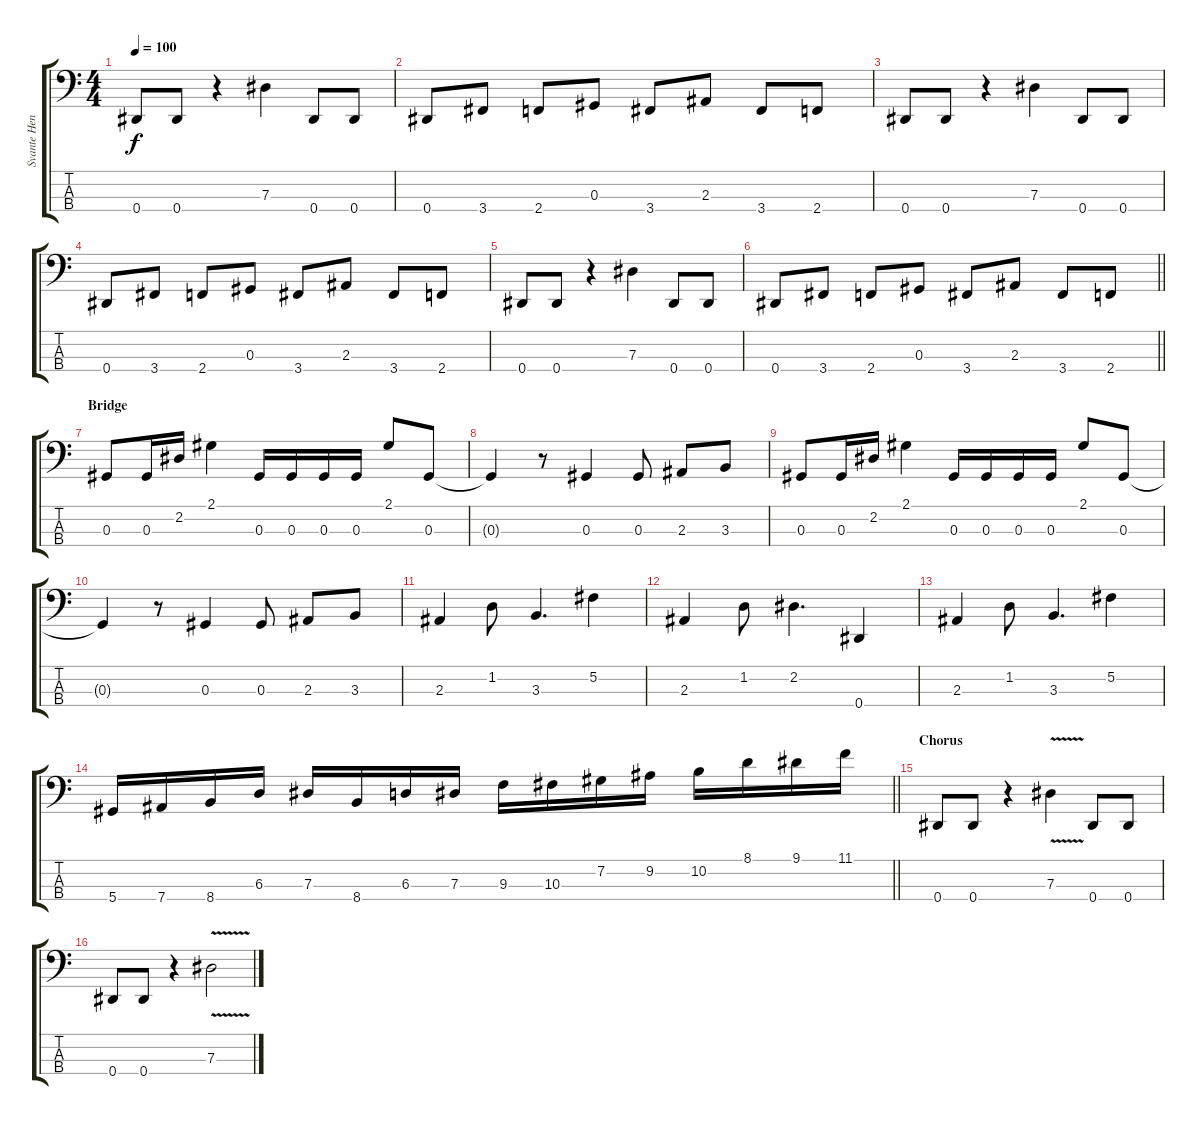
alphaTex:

\track ("Svante Henrysson" "Svante Hen") {instrument electricbasspick}
\staff {score tabs}
\tuning (Gb2 Db2 Ab1 Eb1) {hide}
\ts (4 4)
\tempo 100
\clef f4
\ks c
0.4.8{dy f} 0.4.8 r.4 7.3.4 0.4.8 0.4.8 |
0.4.8 3.4.8 2.4.8 0.3.8 3.4.8 2.3.8 3.4.8 2.4.8 |
0.4.8 0.4.8 r.4 7.3.4 0.4.8 0.4.8 |
0.4.8 3.4.8 2.4.8 0.3.8 3.4.8 2.3.8 3.4.8 2.4.8 |
0.4.8 0.4.8 r.4 7.3.4 0.4.8 0.4.8 |
\barLineRight lightlight
0.4.8 3.4.8 2.4.8 0.3.8 3.4.8 2.3.8 3.4.8 2.4.8 |
\section ("" "Bridge")
0.3.8 0.3.16 2.2.16 2.1.4 0.3.16 0.3.16 0.3.16 0.3.16 2.1.8 0.3.8 |
0.3{t}.4 r.8 0.3.4 0.3.8 2.3.8 3.3.8 |
0.3.8 0.3.16 2.2.16 2.1.4 0.3.16 0.3.16 0.3.16 0.3.16 2.1.8 0.3.8 |
0.3{t}.4 r.8 0.3.4 0.3.8 2.3.8 3.3.8 |
2.3.4 1.2.8 3.3.4{d} 5.2.4 |
2.3.4 1.2.8 2.2.4{d} 0.4.4 |
2.3.4 1.2.8 3.3.4{d} 5.2.4 |
\barLineRight lightlight
5.4.16 7.4.16 8.4.16 6.3.16 7.3.16 8.4.16 6.3.16 7.3.16 9.3.16 10.3.16 7.2.16 9.2.16 10.2.16 8.1.16 9.1.16 11.1.16 |
\section ("" "Chorus")
0.4.8 0.4.8 r.4 7.3{v}.4 0.4.8 0.4.8 |
0.4.8 0.4.8 r.4 7.3{v}.2
